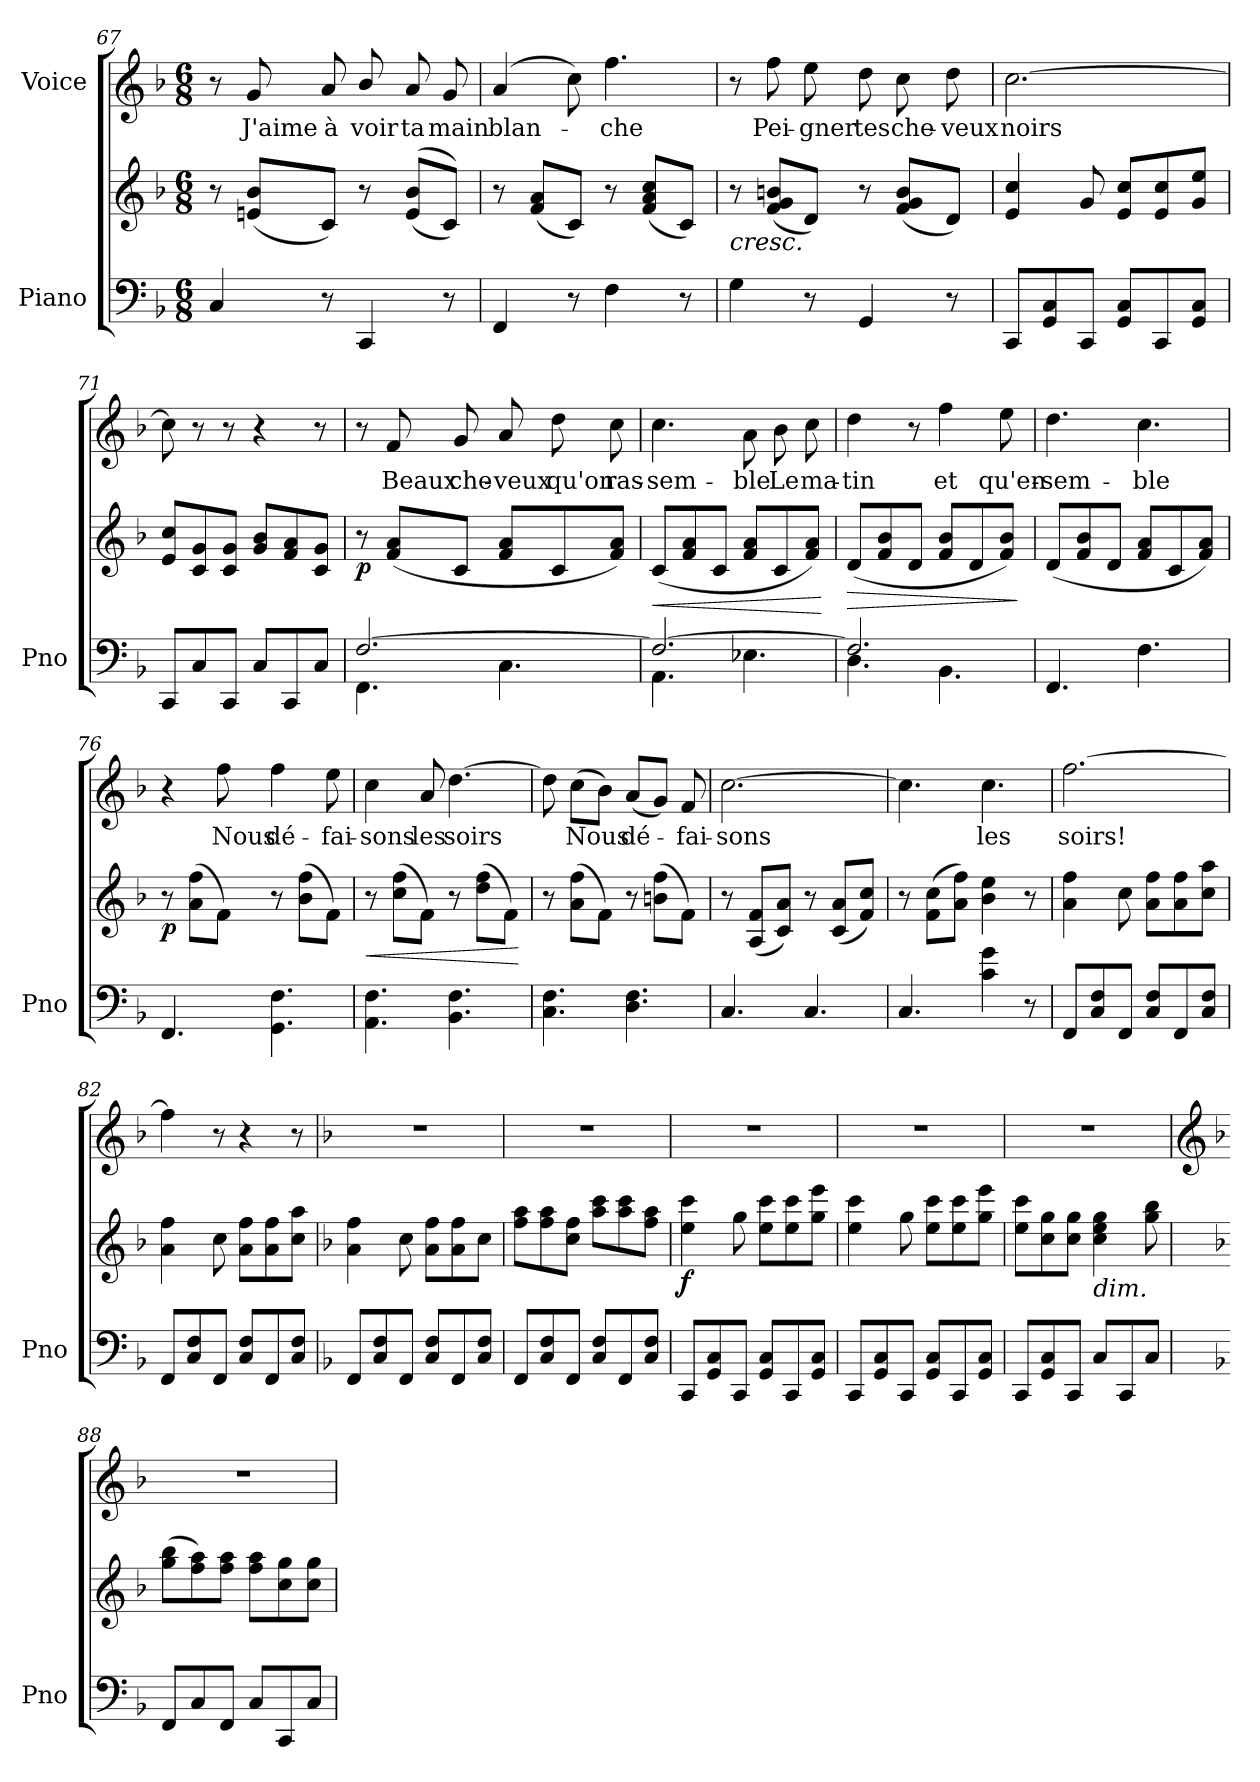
**kern	**kern	**dynam	**kern	**text
*part2	*part2	*part2	*part1	*part1
*staff3	*staff2	*staff2/3	*staff1	*staff1
*I"Piano	*	*	*I"Voice	*
*I'Pno	*	*	*	*
*clefF4	*clefG2	*	*clefG2	*
*k[b-]	*k[b-]	*	*k[b-]	*
*M6/8	*M6/8	*	*M6/8	*
=67	=67	=67	=67	=67
4C/	8r	.	8r	.
!	!	!	!	!LO:LY:b
.	(<8en/ 8b-/L	.	8g/	J'aime
!	!	!	!	!LO:LY:b
8r	8c/J)	.	8a/	à
!	!	!	!	!LO:LY:b
4CC/	8r	.	8b-/	voir
!	!	!	!	!LO:LY:b
.	(<(<8e/ 8b-/L	.	8a/	ta
!	!	!	!	!LO:LY:b
8r	8c/J))	.	8g/	main
=68	=68	=68	=68	=68
!	!	!	!	!LO:LY:b
4FF/	8r	.	(>4a/	blan-
.	(<8f/ 8a/L	.	.	.
8r	8c/J)	.	8cc\)	.
!	!	!	!	!LO:LY:b
4F\	8r	.	4.ff\	-che
.	(<8f/ 8a/ 8cc/L	.	.	.
8r	8c/J)	.	.	.
!!LO:LB:g=z
=69	=69	=69	=69	=69
!	!LO:TX:b:i:t=cresc.	!	!	!
4G\	8r	.	8r	.
!	!	!	!	!LO:LY:b
.	(<8f/ 8g/ 8bn/L	.	8ff\	Pei-
!	!	!	!	!LO:LY:b
8r	8d/J)	.	8ee\	-gner
!	!	!	!	!LO:LY:b
4GG/	8r	.	8dd\	tes
!	!	!	!	!LO:LY:b
.	(<8f/ 8g/ 8b/L	.	8cc\	che-
!	!	!	!	!LO:LY:b
8r	8d/J)	.	8dd\	-veux
=70	=70	=70	=70	=70
!	!	!	!	!LO:LY:b
8CC/L	4e/ 4cc/	.	[2.cc\	noirs
8GG/ 8C/	.	.	.	.
8CC/J	8g/	.	.	.
8GG/ 8C/L	8e/ 8cc/L	.	.	.
8CC/	8e/ 8cc/	.	.	.
8GG/ 8C/J	8g/ 8ee/J	.	.	.
=71	=71	=71	=71	=71
8CC/L	8e/ 8cc/L	.	8cc\]	.
8C/	8c/ 8g/	.	8r	.
8CC/J	8c/ 8g/J	.	8r	.
8C/L	8g/ 8b-/L	.	4r	.
8CC/	8f/ 8a/	.	.	.
8C/J	8c/ 8g/J	.	8r	.
=72	=72	=72	=72	=72
*^	*	*	*	*
!	!	!	!LO:DY:b	!	!
[2.F/	4.FF\	8r	p	8r	.
!	!	!	!	!	!LO:LY:b
.	.	(<8f/ 8a/L	.	8f/	Beaux
!	!	!	!	!	!LO:LY:b
.	.	8c/J	.	8g/	che-
!	!	!	!	!	!LO:LY:b
.	4.C\	8f/ 8a/L	.	8a/	-veux
!	!	!	!	!	!LO:LY:b
.	.	8c/	.	8dd\	qu'on
!	!	!	!	!	!LO:LY:b
.	.	8f/ 8a/J)	.	8cc\	ras-
!!LO:LB:g=z
=73	=73	=73	=73	=73	=73
!	!	!	!LO:HP:b	!	!LO:LY:b
2.F/_	4.AA\	(<8c/L	<	4.cc\	-sem-
.	.	8f/ 8a/	.	.	.
.	.	8c/J	.	.	.
!	!	!	!	!	!LO:LY:b
.	4.E-X\	8f/ 8a/L	.	8a\	-ble
!	!	!	!	!	!LO:LY:b
.	.	8c/	.	8b-\	Le
!	!	!	!	!	!LO:LY:b
.	.	8f/ 8a/J)	.	8cc\	ma-
*v	*v	*	*	*	*
.	.	[	.	.
=74	=74	=74	=74	=74
*^	*	*	*	*
!	!	!	!LO:HP:b	!	!LO:LY:b
2.F/]	4.D\	(<8d/L	>	4dd\	-tin
.	.	8f/ 8b-/	.	.	.
.	.	8d/J	.	8r	.
!	!	!	!	!	!LO:LY:b
.	4.BB-\	8f/ 8b-/L	.	4ff\	et
.	.	8d/	.	.	.
!	!	!	!	!	!LO:LY:b
.	.	8f/ 8b-/J)	.	8ee\	qu'en-
*v	*v	*	*	*	*
.	.	]	.	.
=75	=75	=75	=75	=75
!	!	!	!	!LO:LY:b
4.FF/	(<8d/L	.	4.dd\	-sem-
.	8f/ 8b-/	.	.	.
.	8d/J	.	.	.
!	!	!	!	!LO:LY:b
4.F\	8f/ 8a/L	.	4.cc\	-ble
.	8c/	.	.	.
.	8f/ 8a/J)	.	.	.
=76	=76	=76	=76	=76
!	!	!LO:DY:b	!	!
4.FF/	8r	p	4r	.
.	(>8a\ 8ff\L	.	.	.
!	!	!	!	!LO:LY:b
.	8f\J)	.	8ff\	Nous
!	!	!	!	!LO:LY:b
4.GG\ 4.F\	8r	.	4ff\	dé-
.	(>8b-\ 8ff\L	.	.	.
!	!	!	!	!LO:LY:b
.	8f\J)	.	8ee\	-fai-
=77	=77	=77	=77	=77
!	!	!LO:HP:b	!	!LO:LY:b
4.AA\ 4.F\	8r	<	4cc\	-sons
.	(>8cc\ 8ff\L	.	.	.
!	!	!	!	!LO:LY:b
.	8f\J)	.	8a/	les
!	!	!	!	!LO:LY:b
4.BB-\ 4.F\	8r	.	[4.dd\	soirs
.	(>8dd\ 8ff\L	.	.	.
.	8f\J)	.	.	.
.	.	[	.	.
!!LO:LB:g=z
=78	=78	=78	=78	=78
4.C\ 4.F\	8r	.	8dd\]	.
!	!	!	!	!LO:LY:b
.	(>8a\ 8ff\L	.	(>8cc\L	Nous
.	8f\J)	.	8b-\J)	.
!	!	!	!	!LO:LY:b
4.D\ 4.F\	8r	.	(<8a/L	dé-
.	(>8bn\ 8ff\L	.	8g/J)	.
!	!	!	!	!LO:LY:b
.	8f\J)	.	8f/	-fai-
=79	=79	=79	=79	=79
!	!	!	!	!LO:LY:b
4.C/	8r	.	[2.cc\	-sons
.	(<8A/ 8f/L	.	.	.
.	8c/ 8a/J)	.	.	.
4.C/	8r	.	.	.
.	(<8c/ 8a/L	.	.	.
.	8f/ 8cc/J)	.	.	.
=80	=80	=80	=80	=80
4.C/	8r	.	4.cc\]	.
.	(>8f\ 8cc\L	.	.	.
.	8a\ 8ff\J)	.	.	.
!	!	!	!	!LO:LY:b
4c\ 4g\	4b-\ 4ee\	.	4.cc\	les
8r	8r	.	.	.
=81	=81	=81	=81	=81
!	!	!	!	!LO:LY:b
8FF/L	4a\ 4ff\	.	[2.ff\	soirs!
8C/ 8F/	.	.	.	.
8FF/J	8cc\	.	.	.
8C/ 8F/L	8a\ 8ff\L	.	.	.
8FF/	8a\ 8ff\	.	.	.
8C/ 8F/J	8cc\ 8aa\J	.	.	.
=82	=82	=82	=82	=82
8FF/L	4a\ 4ff\	.	4ff\]	.
8C/ 8F/	.	.	.	.
8FF/J	8cc\	.	8r	.
8C/ 8F/L	8a\ 8ff\L	.	4r	.
8FF/	8a\ 8ff\	.	.	.
8C/ 8F/J	8cc\ 8aa\J	.	8r	.
!!LO:PB:g=z
=83	=83	=83	=83	=83
*k[b-]	*k[b-]	*	*k[b-]	*
8FF/L	4a\ 4ff\	.	2.r	.
8C/ 8F/	.	.	.	.
8FF/J	8cc\	.	.	.
8C/ 8F/L	8a\ 8ff\L	.	.	.
8FF/	8a\ 8ff\	.	.	.
8C/ 8F/J	8cc\J	.	.	.
=84	=84	=84	=84	=84
8FF/L	8ff\ 8aa\L	.	2.r	.
8C/ 8F/	8ff\ 8aa\	.	.	.
8FF/J	8cc\ 8ff\J	.	.	.
8C/ 8F/L	8aa\ 8ccc\L	.	.	.
8FF/	8aa\ 8ccc\	.	.	.
8C/ 8F/J	8ff\ 8aa\J	.	.	.
=85	=85	=85	=85	=85
!	!	!LO:DY:b	!	!
8CC/L	4ee\ 4ccc\	f	2.r	.
8GG/ 8C/	.	.	.	.
8CC/J	8gg\	.	.	.
8GG/ 8C/L	8ee\ 8ccc\L	.	.	.
8CC/	8ee\ 8ccc\	.	.	.
8GG/ 8C/J	8gg\ 8eee\J	.	.	.
=86	=86	=86	=86	=86
8CC/L	4ee\ 4ccc\	.	2.r	.
8GG/ 8C/	.	.	.	.
8CC/J	8gg\	.	.	.
8GG/ 8C/L	8ee\ 8ccc\L	.	.	.
8CC/	8ee\ 8ccc\	.	.	.
8GG/ 8C/J	8gg\ 8eee\J	.	.	.
=87	=87	=87	=87	=87
8CC/L	8ee\ 8ccc\L	.	2.r	.
8GG/ 8C/	8cc\ 8gg\	.	.	.
8CC/J	8cc\ 8gg\J	.	.	.
!	!LO:TX:b:i:t=dim.	!	!	!
8C/L	4cc\ 4ee\ 4gg\	.	.	.
8CC/	.	.	.	.
8C/J	8gg\ 8bb-\	.	.	.
!!LO:LB:g=z
=88	=88	=88	=88	=88
*	*	*	*clefG2	*
*	*	*	*k[b-]	*
8FF/L	(>8gg\ 8bb-\L	.	2.r	.
8C/	8ff\ 8aa\)	.	.	.
8FF/J	8ff\ 8aa\J	.	.	.
8C/L	8ff\ 8aa\L	.	.	.
8CC/	8cc\ 8gg\	.	.	.
8C/J	8cc\ 8gg\J	.	.	.
=	=	=	=	=
*-	*-	*-	*-	*-
